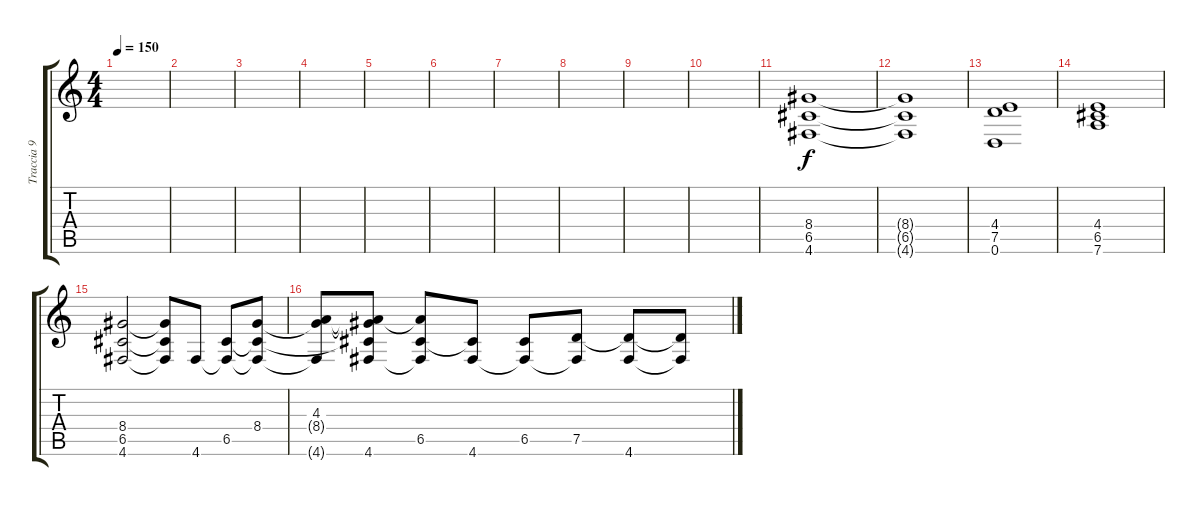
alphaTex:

\track ("Traccia 9" "Traccia 9") {instrument acousticguitarsteel}
\staff {score tabs}
\tuning (D4 A3 F3 C3 G2 D2) {hide}
\ts (4 4)
\tempo 150
\clef g2
\ks c
|
|
|
|
|
|
|
|
|
|
(8.4 6.5 4.6).1 |
(8.4{t} 6.5{t} 4.6{t}).1 |
(4.4 7.5 0.6).1 |
(4.4 6.5 7.6).1 |
(8.4 6.5 4.6).2 (8.4{t} 6.5{t} 4.6{t}).8 4.6.8 (6.5 4.6{t}).8 (8.4 6.5{t} 4.6{t}).8 |
(4.3 8.4{t} 4.6{t}).8 (4.3{t} 8.4{t} 6.5{t} 4.6).8 (4.3{t} 6.5 4.6{t}).8 (6.5{t} 4.6).8 (6.5 4.6{t}).8 (7.5 4.6{t}).8 (7.5{t} 4.6).8 (7.5{t} 4.6{t}).8
